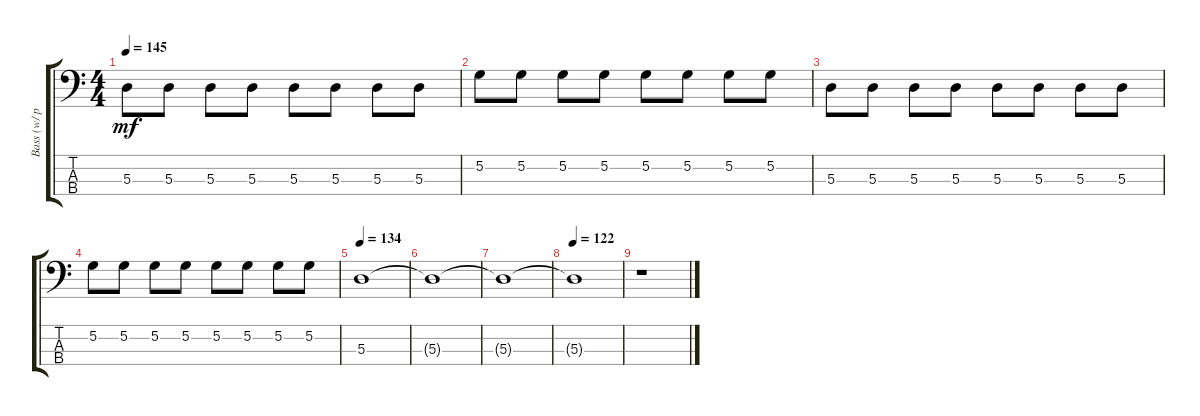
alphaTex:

\track ("Bass (w/ pick)" "Bass (w/ p") {instrument electricbassfinger}
\staff {score tabs}
\tuning (G2 D2 A1 E1) {hide}
\ts (4 4)
\tempo 145
\clef f4
\ks c
5.3.8{dy mf} 5.3.8 5.3.8 5.3.8 5.3.8 5.3.8 5.3.8 5.3.8 |
5.2.8 5.2.8 5.2.8 5.2.8 5.2.8 5.2.8 5.2.8 5.2.8 |
5.3.8 5.3.8 5.3.8 5.3.8 5.3.8 5.3.8 5.3.8 5.3.8 |
5.2.8 5.2.8 5.2.8 5.2.8 5.2.8 5.2.8 5.2.8 5.2.8 |
\tempo 134
5.3.1 |
5.3{t}.1 |
5.3{t}.1 |
\tempo 122
5.3{t}.1 |
r.1
